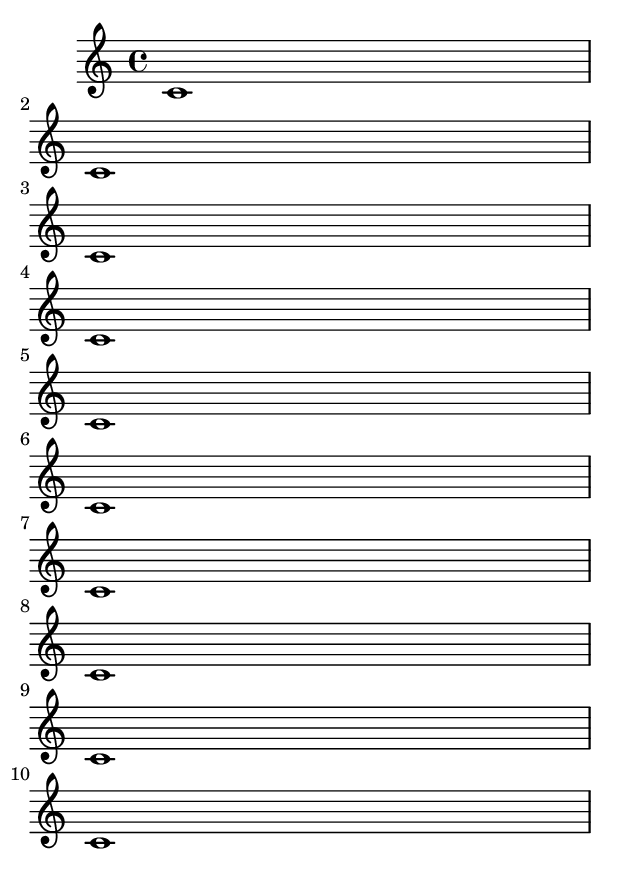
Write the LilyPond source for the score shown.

\version "2.14.0"

\header {
  texidoc = "The number of pages in a score can be forced by setting
@code{page-count} in the (book-level) paper block. Even if there are
too many systems for that number of pages, we will squeeze them in."
}

#(set-default-paper-size "a6")

\book {
  \paper { page-count = 1}
  \score { { \repeat unfold 10 {c'1 \break} } }
}
